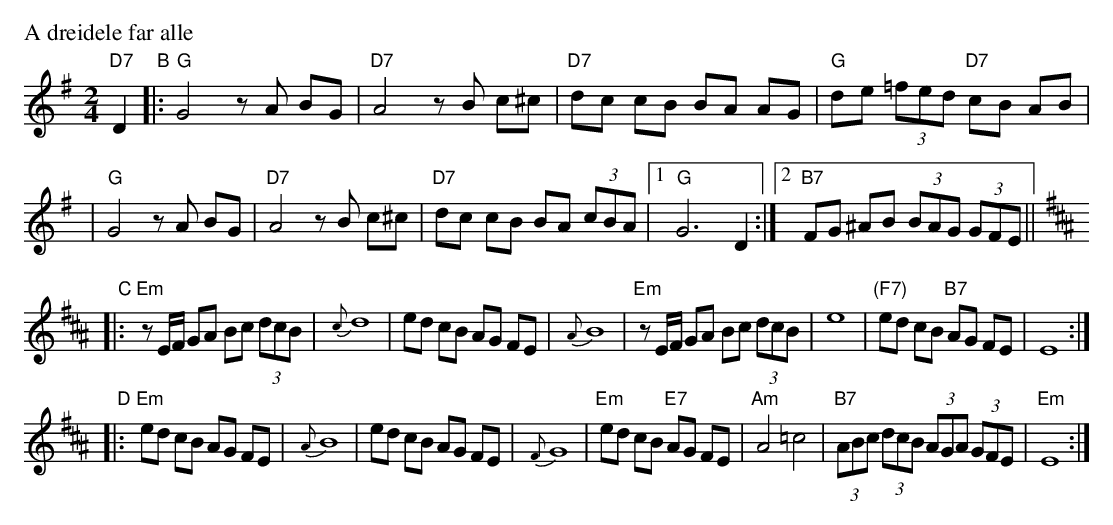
X:1
P: A dreidele far alle
M: 2/4
L: 1/8
K: G
"D7"D2 "B"\
|: "G"G4 zA BG | "D7"A4 zB c^c | "D7"dc cB BA AG | "G"de (3=fed "D7"cB AB |
|  "G"G4 zA BG | "D7"A4 zB c^c | "D7"dc cB BA (3cBA |1 "G"G6 D2 :|2 "B7"FG ^AB (3BAG (3GFE ||[K:=B]
K: Edor^A
"C"\
|: "Em"zE/F/ GA Bc (3dcB | {c}d8 | ed cB AG FE | {A}B8 \
|  "Em"zE/F/ GA Bc (3dcB | e8 | "(F7)"ed cB "B7"AG FE | E8 :|
"D"\
|: "Em"ed cB AG FE | {A}B8 | ed cB AG FE | {F}G8 \
|  "Em"ed cB "E7"AG FE | "Am"A4 =c4  | "B7"(3ABc (3dcB (3AGA (3GFE | "Em"E8 :|
